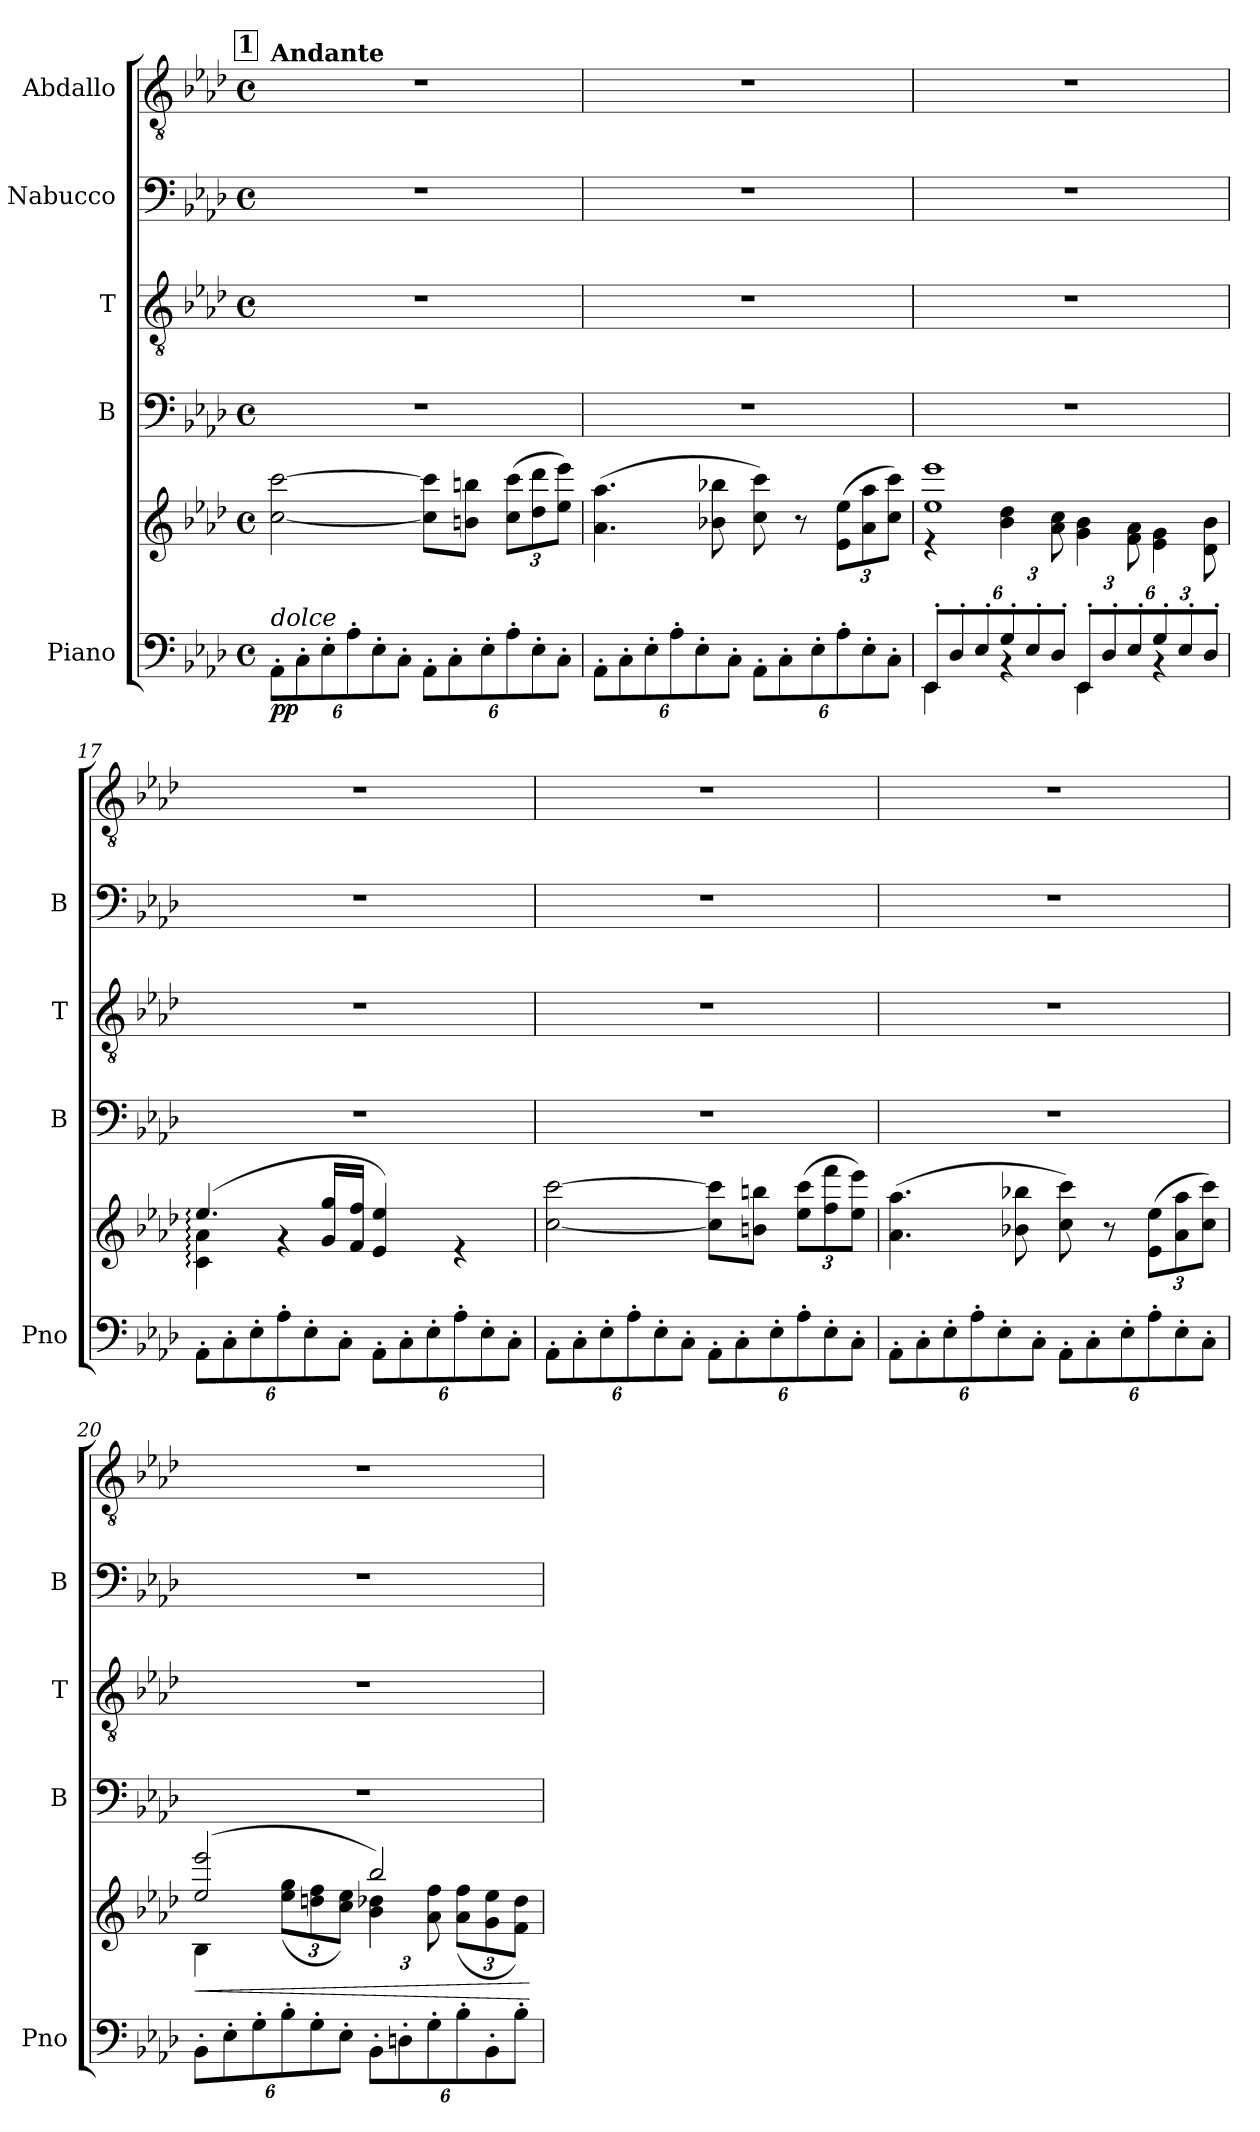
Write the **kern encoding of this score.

**kern	**kern	**dynam	**kern	**kern	**kern	**kern
*part5	*part5	*part5	*part4	*part3	*part2	*part1
*staff6	*staff5	*staff5/6	*staff4	*staff3	*staff2	*staff1
*I"Piano	*	*	*I"B	*I"T	*I"Nabucco	*I"Abdallo
*I'Pno	*	*	*I'B	*I'T	*I'B	*
*clefF4	*clefG2	*	*clefF4	*clefGv2	*clefF4	*clefGv2
*k[b-e-a-d-]	*k[b-e-a-d-]	*	*k[b-e-a-d-]	*k[b-e-a-d-]	*k[b-e-a-d-]	*k[b-e-a-d-]
*M4/4	*M4/4	*	*M4/4	*M4/4	*M4/4	*M4/4
*met(c)	*met(c)	*	*met(c)	*met(c)	*met(c)	*met(c)
*Xbrackettup	*	*	*	*	*	*
!!LO:REH:place=s1:a:B:fs=14:t=1
=14	=14	=14	=14	=14	=14	=14
!	!	!	!	!	!	!LO:TX:a:B:t=Andante
!LO:TX:a:i:t=dolce	!	!	!	!	!	!
!	!	!LO:DY:b=2	!	!	!	!
!	!	!LO:DY:n=1:b	!	!	!	!
12AA-'\L	[2cc\ [2ccc\	p p	1r	1r	1r	1r
12C'\	.	.	.	.	.	.
12E-'\	.	.	.	.	.	.
12A-'\	.	.	.	.	.	.
12E-'\	.	.	.	.	.	.
12C'\J	.	.	.	.	.	.
12AA-'\L	8cc\] 8ccc\]L	.	.	.	.	.
12C'\	.	.	.	.	.	.
.	8bn\ 8bbn\J	.	.	.	.	.
12E-'\	.	.	.	.	.	.
*	*Xbrackettup	*	*	*	*	*
12A-'\	(12cc\ 12ccc\L	.	.	.	.	.
12E-'\	12dd-\ 12ddd-\	.	.	.	.	.
12C'\J	12ee-\ 12eee-\J)	.	.	.	.	.
=15	=15	=15	=15	=15	=15	=15
12AA-'\L	(4.a-\ 4.aa-\	.	1r	1r	1r	1r
12C'\	.	.	.	.	.	.
12E-'\	.	.	.	.	.	.
12A-'\	.	.	.	.	.	.
12E-'\	.	.	.	.	.	.
.	8b-X\ 8bb-X\	.	.	.	.	.
12C'\J	.	.	.	.	.	.
12AA-'\L	8cc\ 8ccc\)	.	.	.	.	.
12C'\	.	.	.	.	.	.
.	8r	.	.	.	.	.
12E-'\	.	.	.	.	.	.
12A-'\	(12e-\ 12ee-\L	.	.	.	.	.
12E-'\	12a-\ 12aa-\	.	.	.	.	.
12C'\J	12cc\ 12ccc\J)	.	.	.	.	.
!!LO:LB:g=z
=16	=16	=16	=16	=16	=16	=16
*^	*^	*	*	*	*	*
12EE-'/L	4EE-\	1ee- 1eee-	4r	.	1r	1r	1r	1r
12D-'/	.	.	.	.	.	.	.	.
12E-'/	.	.	.	.	.	.	.	.
12G'/	4rBB	.	6b-\ 6dd-\	.	.	.	.	.
12E-'/	.	.	.	.	.	.	.	.
12D-'/J	.	.	12a-\ 12cc\	.	.	.	.	.
12EE-'/L	4EE-\	.	6g\ 6b-\	.	.	.	.	.
12D-'/	.	.	.	.	.	.	.	.
12E-'/	.	.	12f\ 12a-\	.	.	.	.	.
12G'/	4rBB	.	6e-\ 6g\	.	.	.	.	.
12E-'/	.	.	.	.	.	.	.	.
12D-'/J	.	.	12d-\ 12b-\	.	.	.	.	.
*v	*v	*	*	*	*	*	*	*
=17	=17	=17	=17	=17	=17	=17	=17
12AA-'\L	(4.ee-:/	4c\: 4a-\:	.	1r	1r	1r	1r
12C'\	.	.	.	.	.	.	.
12E-'\	.	.	.	.	.	.	.
12A-'\	.	4rg	.	.	.	.	.
12E-'\	.	.	.	.	.	.	.
.	16g/ 16gg/LL	.	.	.	.	.	.
12C'\J	.	.	.	.	.	.	.
.	16f/ 16ff/JJ	.	.	.	.	.	.
12AA-'\L	4e-/ 4ee-/)	2ryy	.	.	.	.	.
12C'\	.	.	.	.	.	.	.
12E-'\	.	.	.	.	.	.	.
12A-'\	4re	.	.	.	.	.	.
12E-'\	.	.	.	.	.	.	.
12C'\J	.	.	.	.	.	.	.
*	*v	*v	*	*	*	*	*
=18	=18	=18	=18	=18	=18	=18
12AA-'\L	[2cc\ [2ccc\	.	1r	1r	1r	1r
12C'\	.	.	.	.	.	.
12E-'\	.	.	.	.	.	.
12A-'\	.	.	.	.	.	.
12E-'\	.	.	.	.	.	.
12C'\J	.	.	.	.	.	.
12AA-'\L	8cc\] 8ccc\]L	.	.	.	.	.
12C'\	.	.	.	.	.	.
.	8bn\ 8bbn\J	.	.	.	.	.
12E-'\	.	.	.	.	.	.
12A-'\	(12ee-\ 12ccc\L	.	.	.	.	.
12E-'\	12ff\ 12fff\	.	.	.	.	.
12C'\J	12ee-\ 12eee-\J)	.	.	.	.	.
=19	=19	=19	=19	=19	=19	=19
12AA-'\L	(4.a-\ 4.aa-\	.	1r	1r	1r	1r
12C'\	.	.	.	.	.	.
12E-'\	.	.	.	.	.	.
12A-'\	.	.	.	.	.	.
12E-'\	.	.	.	.	.	.
.	8b-X\ 8bb-X\	.	.	.	.	.
12C'\J	.	.	.	.	.	.
12AA-'\L	8cc\ 8ccc\)	.	.	.	.	.
12C'\	.	.	.	.	.	.
.	8r	.	.	.	.	.
12E-'\	.	.	.	.	.	.
12A-'\	(12e-\ 12ee-\L	.	.	.	.	.
12E-'\	12a-\ 12aa-\	.	.	.	.	.
12C'\J	12cc\ 12ccc\J)	.	.	.	.	.
!!LO:LB:g=z
=20	=20	=20	=20	=20	=20	=20
!	!	!LO:HP:b	!	!	!	!
*	*^	*	*	*	*	*
12BB-'\L	(2ee-/ 2eee-/	4B-\	<	1r	1r	1r	1r
12E-'\	.	.	.	.	.	.	.
12G'\	.	.	.	.	.	.	.
12B-'\	.	(>12ee-\ 12gg\L	.	.	.	.	.
12G'\	.	12ddn\ 12ff\	.	.	.	.	.
12E-'\J	.	12cc\ 12ee-\J)	.	.	.	.	.
12BB-'\L	2bb-/)	6b-\ 6dd-X\	.	.	.	.	.
12Dn'\	.	.	.	.	.	.	.
12G'\	.	12a-\ 12ff\	.	.	.	.	.
12B-'\	.	(>12a-\ 12ff\L	.	.	.	.	.
12BB-'\	.	12g\ 12ee-\	.	.	.	.	.
12B-'\J	.	12f\ 12dd-\J)	.	.	.	.	.
*	*v	*v	*	*	*	*	*
.	.	[	.	.	.	.
=	=	=	=	=	=	=
*-	*-	*-	*-	*-	*-	*-
